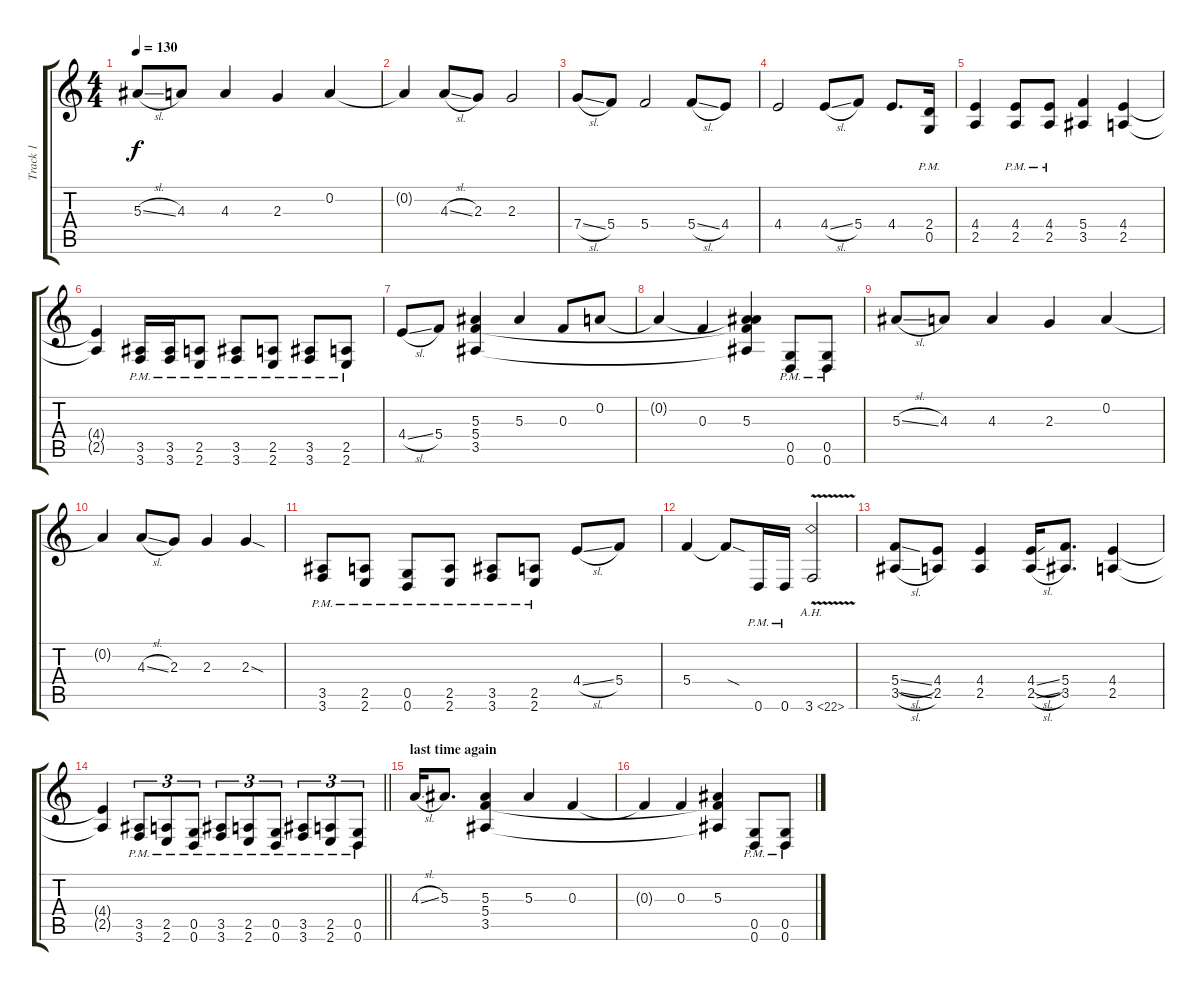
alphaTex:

\track ("Track 1" "Track 1") {instrument distortionguitar}
\staff {score tabs}
\tuning (D4 A3 F3 C3 G2 D2) {hide}
\ts (4 4)
\tempo 130
\clef g2
\ks c
5.3{sl}.8{dy f} 4.3.8 4.3.4 2.3.4 0.2.4 |
0.2{t}.4 4.3{sl}.8 2.3.8 2.3.2 |
7.4{sl}.8 5.4.8 5.4.2 5.4{sl}.8 4.4.8 |
4.4.2 4.4{sl}.8 5.4.8 4.4.8{d} (2.4{pm} 0.5{pm}).16 |
(4.4 2.5).4 (4.4{pm} 2.5{pm}).8 (4.4{pm} 2.5{pm}).8 (5.4 3.5).4 (4.4 2.5).4 |
(4.4{t} 2.5{t}).4 (3.5{pm} 3.6{pm}).16 (3.5{pm} 3.6{pm}).16 (2.5{pm} 2.6{pm}).8 (3.5{pm} 3.6{pm}).8 (2.5{pm} 2.6{pm}).8 (3.5{pm} 3.6{pm}).8 (2.5{pm} 2.6{pm}).8 |
4.4{sl}.8 5.4.8 (5.3 5.4 3.5).4 5.3.4 0.3.8 0.2.8 |
0.2{t}.4 0.3.4 (0.2{t} 5.3 5.4{t} 3.5{t}).4 (0.5{pm} 0.6{pm}).8 (0.5{pm} 0.6{pm}).8 |
5.3{sl}.8 4.3.8 4.3.4 2.3.4 0.2.4 |
0.2{t}.4 4.3{sl}.8 2.3.8 2.3.4 2.3{sod}.4 |
(3.5{pm} 3.6{pm}).8 (2.5{pm} 2.6{pm}).8 (0.5{pm} 0.6{pm}).8 (2.5{pm} 2.6{pm}).8 (3.5{pm} 3.6{pm}).8 (2.5{pm} 2.6{pm}).8 4.4{sl}.8 5.4.8 |
5.4.4 5.4{sod t}.8 0.6{pm}.16 0.6{pm}.16 3.6{ah 19 v}.2 |
(5.4{sl} 3.5{sl}).8 (4.4 2.5).8 (4.4 2.5).4 (4.4{sl} 2.5{sl}).16 (5.4 3.5).8{d} (4.4 2.5).4 |
\barLineRight lightlight
(4.4{t} 2.5{t}).4 (3.5{pm} 3.6{pm}).8{tu (3 2)} (2.5{pm} 2.6{pm}).8{tu (3 2)} (0.5{pm} 0.6{pm}).8{tu (3 2)} (3.5{pm} 3.6{pm}).8{tu (3 2)} (2.5{pm} 2.6{pm}).8{tu (3 2)} (0.5{pm} 0.6{pm}).8{tu (3 2)} (3.5{pm} 3.6{pm}).8{tu (3 2)} (2.5{pm} 2.6{pm}).8{tu (3 2)} (0.5{pm} 0.6{pm}).8{tu (3 2)} |
\section ("" "last time again")
4.3{sl}.16 5.3.8{d} (5.3 5.4 3.5).4 5.3.4 0.3.4 |
0.3{t}.4 0.3.4 (5.3 5.4{t} 3.5{t}).4 (0.5{pm} 0.6{pm}).8 (0.5{pm} 0.6{pm}).8
